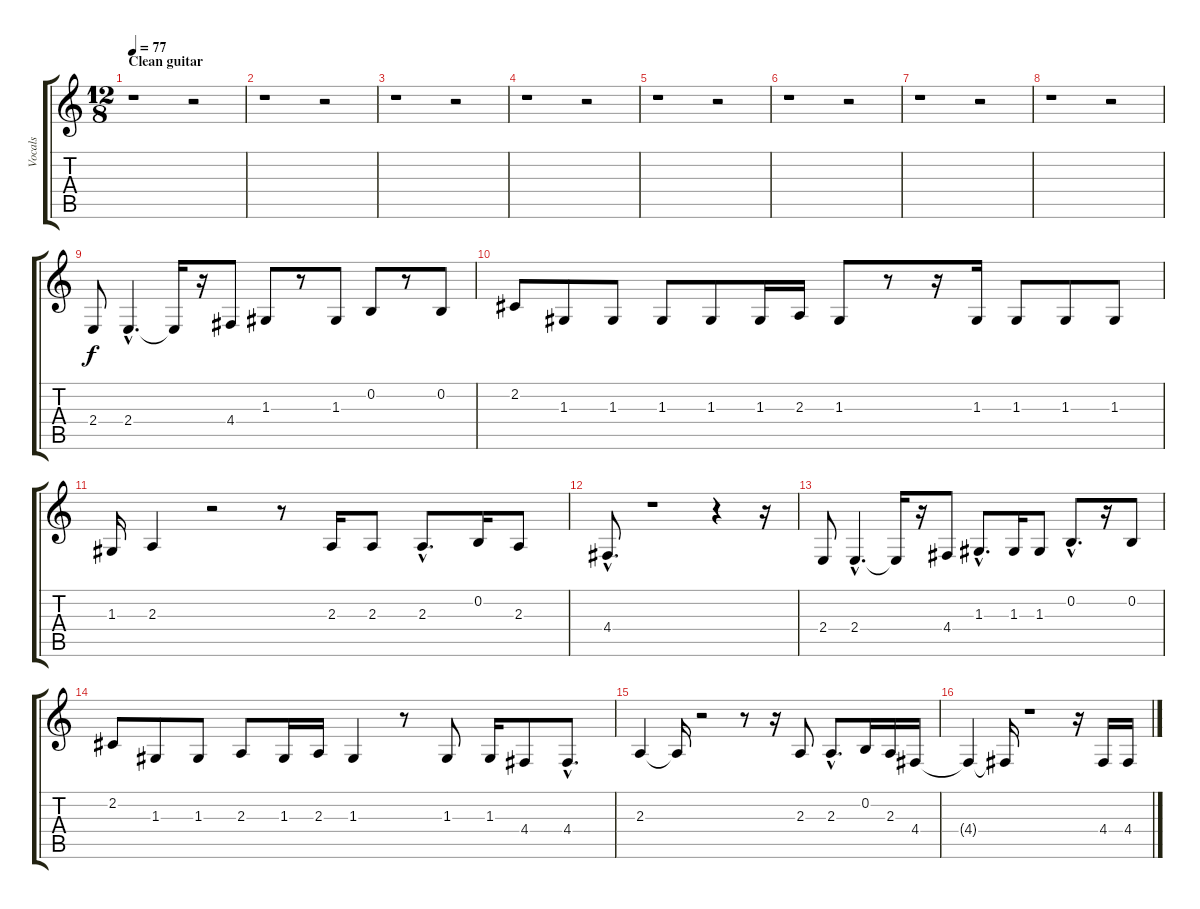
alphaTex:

\track ("Vocals" "Vocals") {instrument choiraahs}
\staff {score tabs}
\tuning (E4 B3 G3 D3 A2 E2) {hide}
\ts (12 8)
\section ("" "Clean guitar")
\tempo 77
\clef g2
\ks c
r.1{txt "" dy f instrument choiraahs} r.2 |
r.1 r.2 |
r.1 r.2 |
r.1 r.2 |
r.1 r.2 |
r.1 r.2 |
r.1 r.2 |
r.1 r.2 |
2.4.8 2.4{hac}.4{d} 2.4{t}.16 r.16 4.4.8 1.3.8 r.8 1.3.8 0.2.8 r.8 0.2.8 |
2.2.8 1.3.8 1.3.8 1.3.8 1.3.8 1.3.16 2.3.16 1.3.8 r.8 r.16 1.3.16 1.3.8 1.3.8 1.3.8 |
1.3.16 2.3.4 r.2 r.8 2.3.16 2.3.8 2.3{hac}.8{d} 0.2.16 2.3.8 |
4.4{hac}.8{d} r.1 r.4 r.16 |
2.4.8 2.4{hac}.4{d} 2.4{t}.16 r.16 4.4.8 1.3{hac}.8{d} 1.3.16 1.3.8 0.2{hac}.8{d} r.16 0.2.8 |
2.2.8 1.3.8 1.3.8 2.3.8 1.3.16 2.3.16 1.3.4 r.8 1.3.8 1.3.16 4.4.8 4.4{hac}.8{d} |
2.3.4 2.3{t}.16 r.2 r.8 r.16 2.3.8 2.3{hac}.8{d} 0.2.16 2.3.16 4.4.16 |
4.4{t}.4 4.4{t}.16 r.1 r.16 4.4.16 4.4.16
